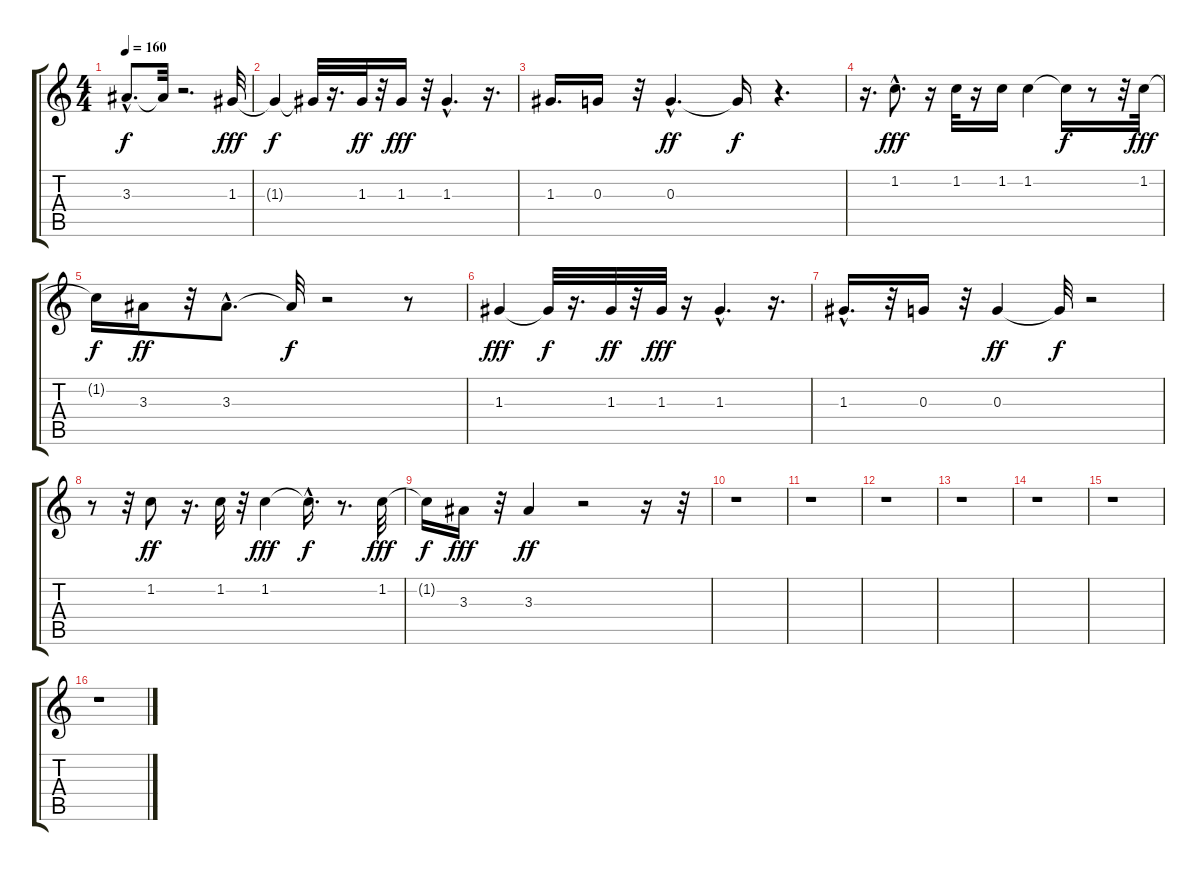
\track "" {instrument acousticguitarsteel}
\staff {score tabs}
\tuning (E4 B3 G3 D3 A2 E2) {hide}
\ts (4 4)
\tempo 160
\clef g2
\ks c
3.3{hac t}.8{d dy f} 3.3{t}.32 r.2{d} 1.3.32{dy fff} |
1.3{t}.4{dy f} 1.3{t}.32 r.16{d} 1.3.32{dy ff} r.32 1.3.16{dy fff} r.32 1.3{hac}.4{d} r.16{d} |
1.3.16{d} 0.3.16 r.32 0.3{hac}.4{d dy ff} 0.3{t}.16{dy f} r.4{d} |
r.16{d} 1.2{hac}.8{d dy fff} r.16 1.2.32 r.16 1.2.16 1.2.4 1.2{t}.16{dy f} r.8 r.32 1.2.32{dy fff} |
1.2{t}.16{dy f} 3.3.16{dy ff} r.32 3.3{hac}.8{d} 3.3{t}.32{dy f} r.2 r.8 |
1.3.4{dy fff} 1.3{t}.32{dy f} r.16{d} 1.3.32{dy ff} r.32 1.3.32{dy fff} r.16 1.3{hac}.4{d} r.16{d} |
1.3{hac}.16{d} r.32 0.3.16 r.32 0.3.4{dy ff} 0.3{t}.32{dy f} r.2 |
r.8 r.32 1.2.8{dy ff} r.16{d} 1.2.32 r.32 1.2.4{dy fff} 1.2{hac t}.16{d dy f} r.8{d} 1.2.32{dy fff} |
1.2{t}.16{dy f} 3.3.16{dy fff} r.32 3.3.4{dy ff} r.2 r.16 r.32 |
r.1 |
r.1 |
r.1 |
r.1 |
r.1 |
r.1 |
r.1
